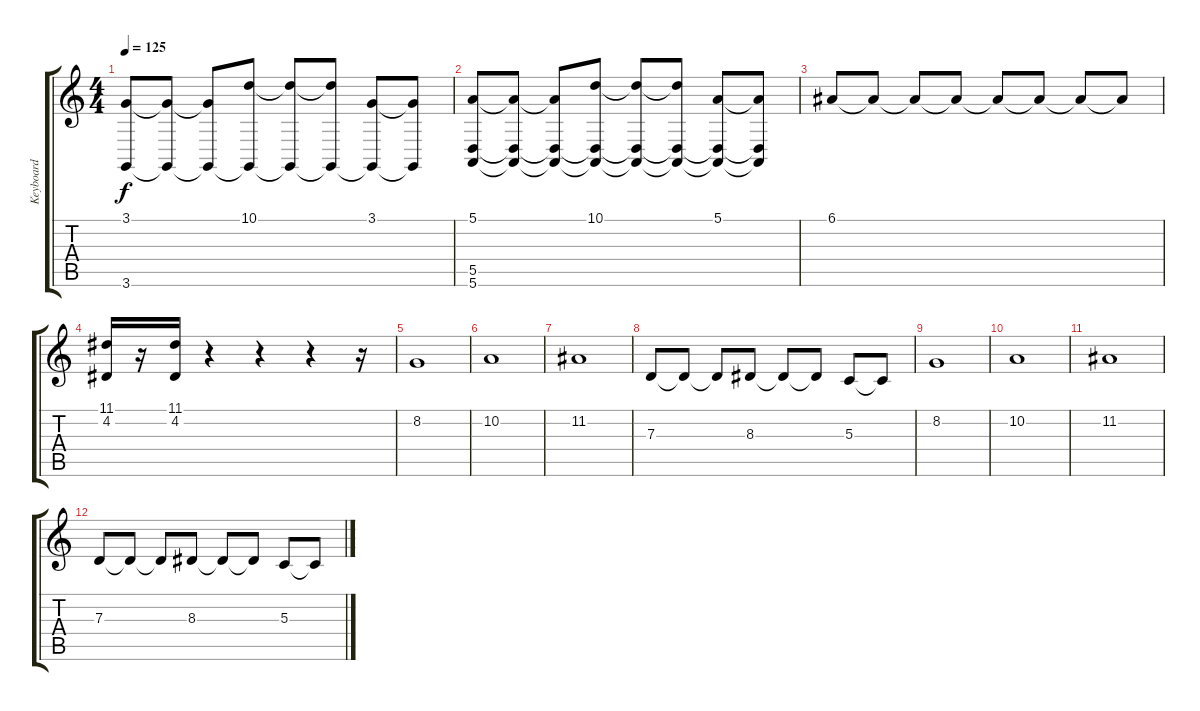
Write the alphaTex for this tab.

\track ("Keyboard" "Keyboard") {instrument stringensemble1}
\staff {score tabs}
\tuning (E4 B3 G3 D3 A2 E2) {hide}
\ts (4 4)
\tempo 125
\clef g2
\ks c
(3.1 3.6).8{dy f} (3.1{t} 3.6{t}).8 (3.1{t} 3.6{t}).8 (10.1 3.6{t}).8 (10.1{t} 3.6{t}).8 (10.1{t} 3.6{t}).8 (3.1 3.6{t}).8 (3.1{t} 3.6{t}).8 |
(5.1 5.5 5.6).8 (5.1{t} 5.5{t} 5.6{t}).8 (5.1{t} 5.5{t} 5.6{t}).8 (10.1 5.5{t} 5.6{t}).8 (10.1{t} 5.5{t} 5.6{t}).8 (10.1{t} 5.5{t} 5.6{t}).8 (5.1 5.5{t} 5.6{t}).8 (5.1{t} 5.5{t} 5.6{t}).8 |
6.1.8 6.1{t}.8 6.1{t}.8 6.1{t}.8 6.1{t}.8 6.1{t}.8 6.1{t}.8 6.1{t}.8 |
(11.1 4.2).16 r.16 (11.1 4.2).16 r.4 r.4 r.4 r.16 |
8.2.1 |
10.2.1 |
11.2.1 |
7.3.8 7.3{t}.8 7.3{t}.8 8.3.8 8.3{t}.8 8.3{t}.8 5.3.8 5.3{t}.8 |
8.2.1 |
10.2.1 |
11.2.1 |
7.3.8 7.3{t}.8 7.3{t}.8 8.3.8 8.3{t}.8 8.3{t}.8 5.3.8 5.3{t}.8
